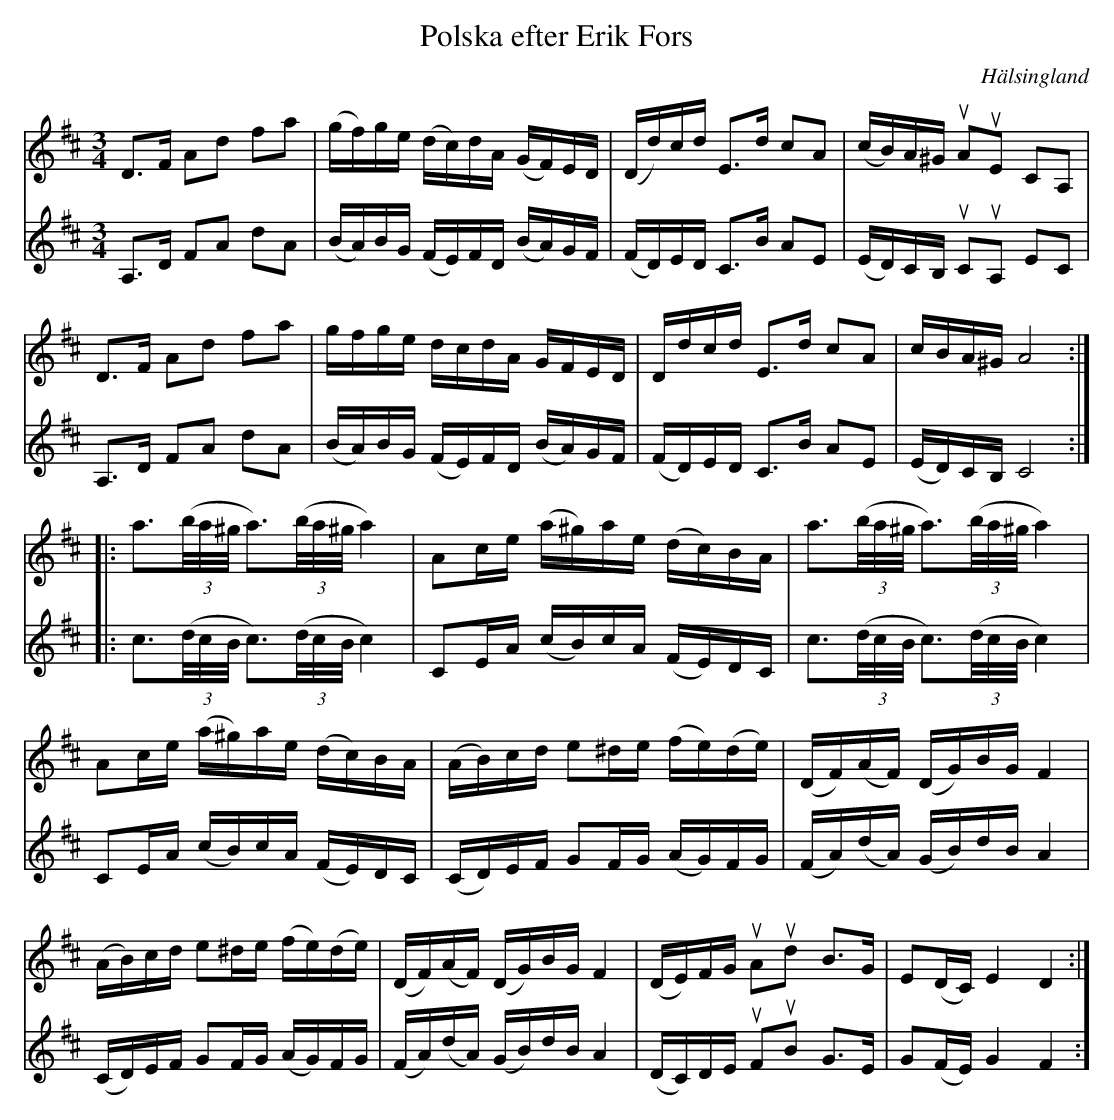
X:1
T:Polska efter Erik Fors
O:Hälsingland
M:3/4
L:1/8
K:D
V:1
D>F Ad fa | (g/f/)g/e/ (d/c/)d/A/ (G/F/)E/D/ | (D/d/)c/d/ E>d cA | (c/B/)A/^G/ uAuE CA, |
D>F Ad fa | g/f/g/e/ d/c/d/A/ G/F/E/D/ | D/d/c/d/ E>d cA | c/B/A/^G/ A4 :|
|: a3/2((3b//a//^g// a3/2)((3b//a//^g// a2) | Ac/e/ (a/^g/)a/e/ (d/c/)B/A/ | a3/2((3b//a//^g// a3/2)((3b//a//^g// a2) |
Ac/e/ (a/^g/)a/e/ (d/c/)B/A/ | (A/B/)c/d/ e^d/e/ (f/e/)(d/e/) | (D/F/)(A/F/) (D/G/)B/G/ F2 |
(A/B/)c/d/ e^d/e/ (f/e/)(d/e/) | (D/F/)(A/F/) (D/G/)B/G/ F2 | (D/E/)F/G/ uAud B>G | E(D/C/) E2 D2 :|]
V:2
A,>D FA dA | (B/A/)B/G/ (F/E/)F/D/ (B/A/)G/F/ | (F/D/)E/D/ C>B AE | (E/D/)C/B,/ uCuA, EC |
A,>D FA dA | (B/A/)B/G/ (F/E/)F/D/ (B/A/)G/F/ | (F/D/)E/D/ C>B AE | (E/D/)C/B,/ C4 :|
|: c3/2((3d//c//B// c3/2)((3d//c//B// c2) | CE/A/ (c/B/)c/A/ (F/E/)D/C/ | c3/2((3d//c//B// c3/2)((3d//c//B// c2) |
CE/A/ (c/B/)c/A/ (F/E/)D/C/ | (C/D/)E/F/ GF/G/ (A/G/)F/G/ | (F/A/)(d/A/) (G/B/)d/B/ A2 |
(C/D/)E/F/ GF/G/ (A/G/)F/G/ | (F/A/)(d/A/) (G/B/)d/B/ A2 | (D/C/)D/E/ uFuB G>E | G(F/E/) G2 F2 :]
